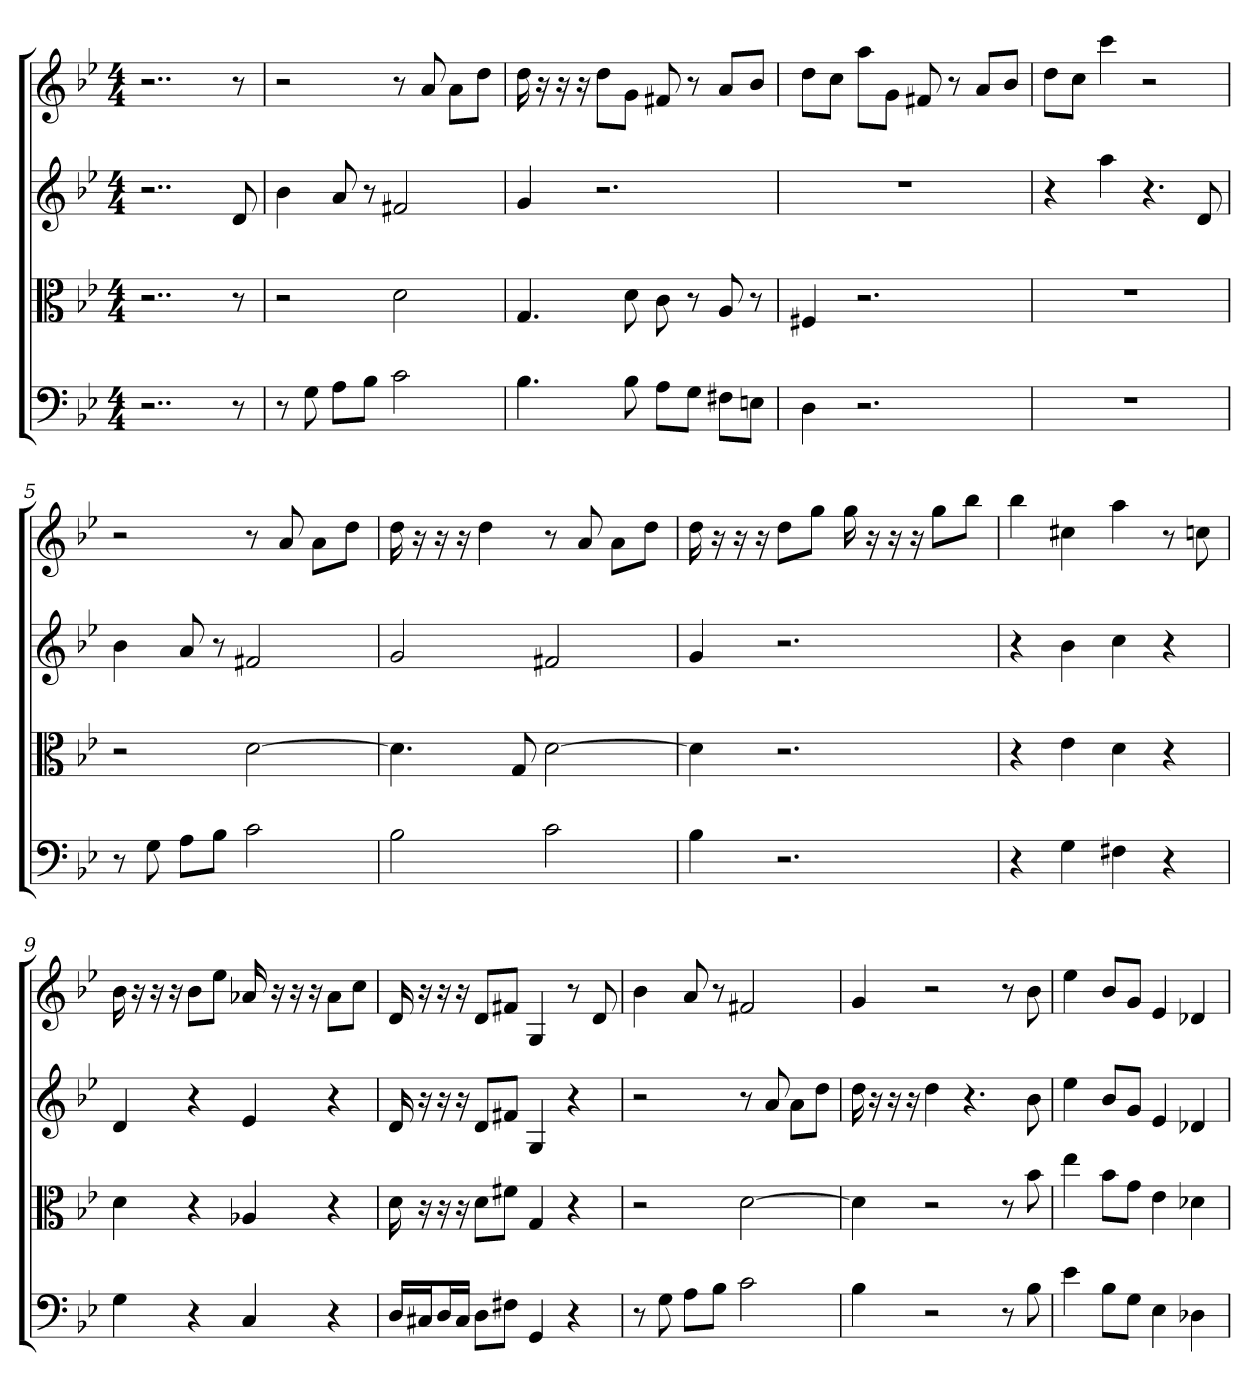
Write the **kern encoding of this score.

**kern	**kern	**kern	**kern
*part4	*part3	*part2	*part1
*staff4	*staff3	*staff2	*staff1
*clefF4	*clefC3	*clefG2	*clefG2
*k[b-e-]	*k[b-e-]	*k[b-e-]	*k[b-e-]
*g:	*g:	*g:	*g:
*M4/4	*M4/4	*M4/4	*M4/4
=	=	=	=
2..r	2..r	2..r	2..r
8r	8r	8d	8r
=1	=1	=1	=1
8r	2r	4b-	2r
8G	.	.	.
8A\L	.	8a	.
8B-\J	.	8r	.
2c	2d	2f#X	8r
.	.	.	8a
.	.	.	8a\L
.	.	.	8dd\J
=2	=2	=2	=2
4.B-	4.G	4g	16dd
.	.	.	16r
.	.	.	16r
.	.	.	16r
.	.	2.r	8dd\L
8B-	8d	.	8g\J
8A\L	8c	.	8f#X
8G\J	8r	.	8r
8F#X\L	8A	.	8a/L
8En\J	8r	.	8b-/J
=3	=3	=3	=3
4D	4F#X	1r	8dd\L
.	.	.	8cc\J
2.r	2.r	.	8aa\L
.	.	.	8g\J
.	.	.	8f#X
.	.	.	8r
.	.	.	8a/L
.	.	.	8b-/J
=4	=4	=4	=4
1r	1r	4r	8dd\L
.	.	.	8cc\J
.	.	4aa	4ccc
.	.	4.r	2r
.	.	8d	.
=5	=5	=5	=5
8r	2r	4b-	2r
8G	.	.	.
8A\L	.	8a	.
8B-\J	.	8r	.
2c	[2d	2f#X	8r
.	.	.	8a
.	.	.	8a\L
.	.	.	8dd\J
=6	=6	=6	=6
2B-	4.d]	2g	16dd
.	.	.	16r
.	.	.	16r
.	.	.	16r
.	.	.	4dd
.	8G	.	.
2c	[2d	2f#X	8r
.	.	.	8a
.	.	.	8a\L
.	.	.	8dd\J
=7	=7	=7	=7
4B-	4d]	4g	16dd
.	.	.	16r
.	.	.	16r
.	.	.	16r
2.r	2.r	2.r	8dd\L
.	.	.	8gg\J
.	.	.	16gg
.	.	.	16r
.	.	.	16r
.	.	.	16r
.	.	.	8gg\L
.	.	.	8bb-\J
=8	=8	=8	=8
4r	4r	4r	4bb-
4G	4e-	4b-	4cc#X
4F#X	4d	4cc	4aa
4r	4r	4r	8r
.	.	.	8ccn
=9	=9	=9	=9
4G	4d	4d	16b-
.	.	.	16r
.	.	.	16r
.	.	.	16r
4r	4r	4r	8b-\L
.	.	.	8ee-\J
4C	4A-X	4e-	16a-X
.	.	.	16r
.	.	.	16r
.	.	.	16r
4r	4r	4r	8a-\L
.	.	.	8cc\J
=10	=10	=10	=10
16D/LL	16d	16d	16d
16C#X/J	16r	16r	16r
16D/L	16r	16r	16r
16C#/JJ	16r	16r	16r
8D\L	8d\L	8d/L	8d/L
8F#X\J	8f#X\J	8f#X/J	8f#X/J
4GG	4G	4G	4G
4r	4r	4r	8r
.	.	.	8d
=11	=11	=11	=11
8r	2r	2r	4b-
8G	.	.	.
8A\L	.	.	8a
8B-\J	.	.	8r
2c	[2d	8r	2f#X
.	.	8a	.
.	.	8a\L	.
.	.	8dd\J	.
=12	=12	=12	=12
4B-	4d]	16dd	4g
.	.	16r	.
.	.	16r	.
.	.	16r	.
2r	2r	4dd	2r
.	.	4.r	.
8r	8r	.	8r
8B-	8b-	8b-	8b-
=13	=13	=13	=13
4e-	4ee-	4ee-	4ee-
8B-\L	8b-\L	8b-/L	8b-/L
8G\J	8g\J	8g/J	8g/J
4E-	4e-	4e-	4e-
4D-X	4d-X	4d-X	4d-X
=	=	=	=
*-	*-	*-	*-
